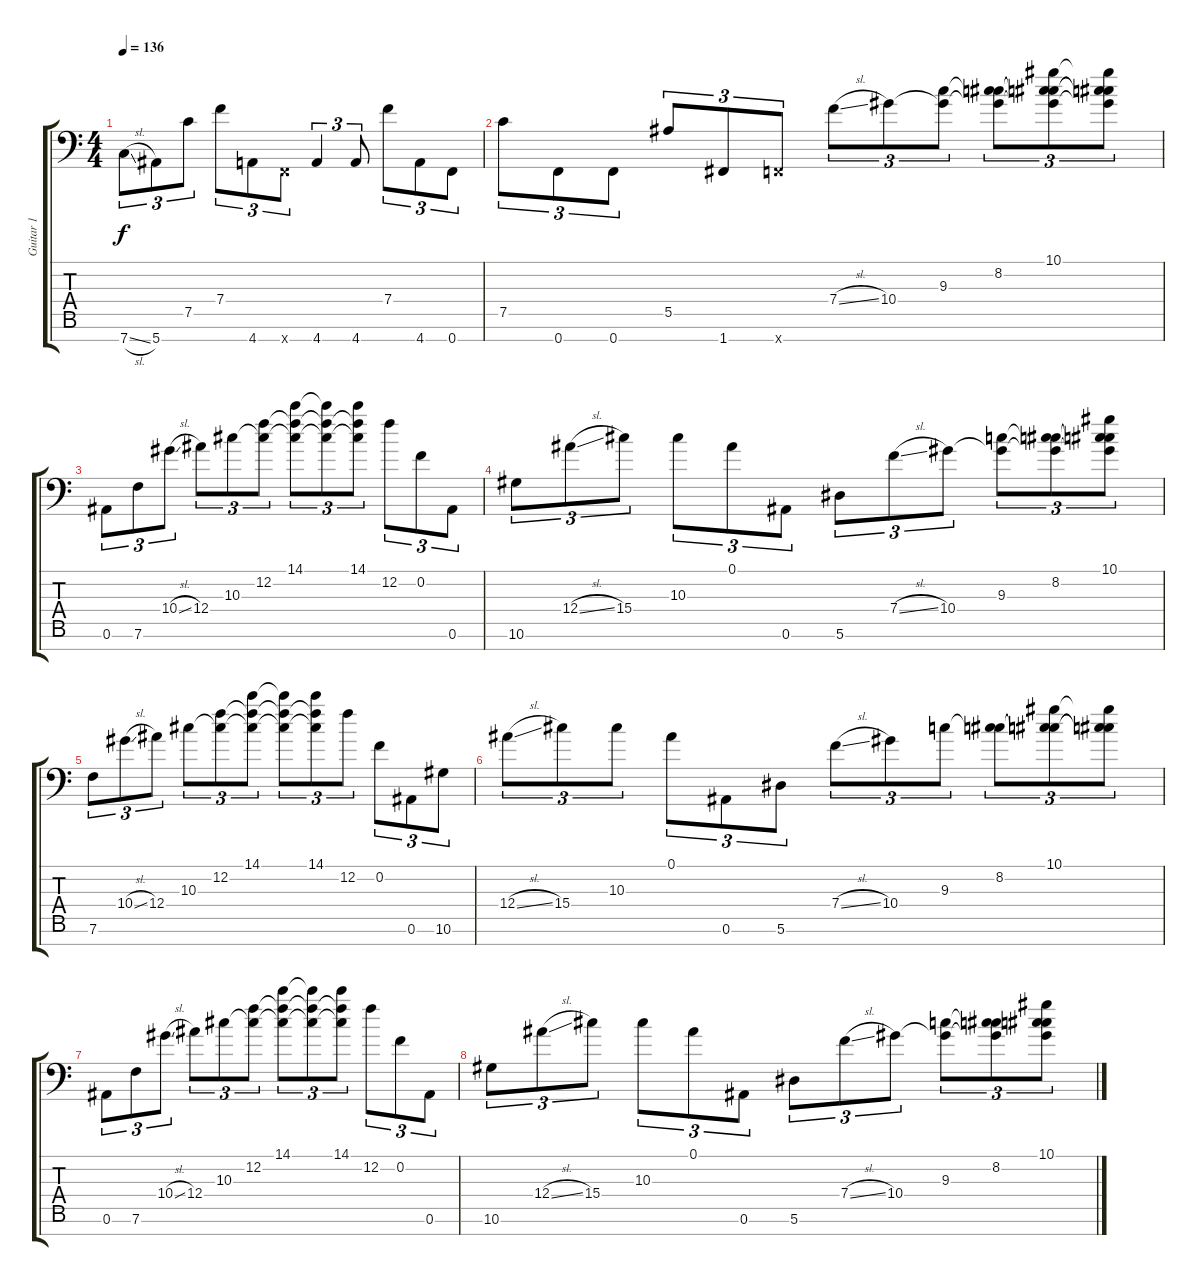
\track ("Guitar 1" "Guitar 1") {instrument distortionguitar}
\staff {score tabs}
\tuning (Bb3 F3 Eb3 Bb2 F2 Bb1 F1) {hide}
\ts (4 4)
\tempo 136
\clef f4
\ks c
7.7{sl}.8{tu (3 2) dy f} 5.7.8{tu (3 2)} 7.5.8{tu (3 2)} 7.4.8{tu (3 2)} 4.7.8{tu (3 2)} 0.7{x}.8{tu (3 2)} 4.7.4{tu (3 2)} 4.7.8{tu (3 2)} 7.4.8{tu (3 2)} 4.7.8{tu (3 2)} 0.7.8{tu (3 2)} |
7.5.8{tu (3 2)} 0.7.8{tu (3 2)} 0.7.8{tu (3 2)} 5.5.8{tu (3 2)} 1.7.8{tu (3 2)} 0.7{x}.8{tu (3 2)} 7.4{sl}.8{tu (3 2)} 10.4.8{tu (3 2)} (9.3 10.4{t}).8{tu (3 2)} (8.2 9.3{t} 10.4{t}).8{tu (3 2)} (10.1 8.2{t} 9.3{t} 10.4{t}).8{tu (3 2)} (10.1{t} 8.2{t} 9.3{t} 10.4{t}).8{tu (3 2)} |
0.6.8{tu (3 2)} 7.6.8{tu (3 2)} 10.4{sl}.8{tu (3 2)} 12.4.8{tu (3 2)} 10.3.8{tu (3 2)} (12.2 10.3{t}).8{tu (3 2)} (14.1 12.2{t} 10.3{t}).8{tu (3 2)} (14.1{t} 12.2{t} 10.3{t}).8{tu (3 2)} (14.1 12.2{t} 10.3{t}).8{tu (3 2)} 12.2.8{tu (3 2)} 0.2.8{tu (3 2)} 0.6.8{tu (3 2)} |
10.6.8{tu (3 2)} 12.4{sl}.8{tu (3 2)} 15.4.8{tu (3 2)} 10.3.8{tu (3 2)} 0.1.8{tu (3 2)} 0.6.8{tu (3 2)} 5.6.8{tu (3 2)} 7.4{sl}.8{tu (3 2)} 10.4.8{tu (3 2)} (9.3 10.4{t}).8{tu (3 2)} (8.2 9.3{t} 10.4{t}).8{tu (3 2)} (10.1 8.2{t} 9.3{t} 10.4{t}).8{tu (3 2)} |
7.6.8{tu (3 2)} 10.4{sl}.8{tu (3 2)} 12.4.8{tu (3 2)} 10.3.8{tu (3 2)} (12.2 10.3{t}).8{tu (3 2)} (14.1 12.2{t} 10.3{t}).8{tu (3 2)} (14.1{t} 12.2{t} 10.3{t}).8{tu (3 2)} (14.1 12.2{t} 10.3{t}).8{tu (3 2)} 12.2.8{tu (3 2)} 0.2.8{tu (3 2)} 0.6.8{tu (3 2)} 10.6.8{tu (3 2)} |
12.4{sl}.8{tu (3 2)} 15.4.8{tu (3 2)} 10.3.8{tu (3 2)} 0.1.8{tu (3 2)} 0.6.8{tu (3 2)} 5.6.8{tu (3 2)} 7.4{sl}.8{tu (3 2)} 10.4.8{tu (3 2)} 9.3.8{tu (3 2)} (8.2 9.3{t}).8{tu (3 2)} (10.1 8.2{t} 9.3{t}).8{tu (3 2)} (10.1{t} 8.2{t} 9.3{t}).8{tu (3 2)} |
0.6.8{tu (3 2)} 7.6.8{tu (3 2)} 10.4{sl}.8{tu (3 2)} 12.4.8{tu (3 2)} 10.3.8{tu (3 2)} (12.2 10.3{t}).8{tu (3 2)} (14.1 12.2{t} 10.3{t}).8{tu (3 2)} (14.1{t} 12.2{t} 10.3{t}).8{tu (3 2)} (14.1 12.2{t} 10.3{t}).8{tu (3 2)} 12.2.8{tu (3 2)} 0.2.8{tu (3 2)} 0.6.8{tu (3 2)} |
10.6.8{tu (3 2)} 12.4{sl}.8{tu (3 2)} 15.4.8{tu (3 2)} 10.3.8{tu (3 2)} 0.1.8{tu (3 2)} 0.6.8{tu (3 2)} 5.6.8{tu (3 2)} 7.4{sl}.8{tu (3 2)} 10.4.8{tu (3 2)} (9.3 10.4{t}).8{tu (3 2)} (8.2 9.3{t} 10.4{t}).8{tu (3 2)} (10.1 8.2{t} 9.3{t} 10.4{t}).8{tu (3 2)}
